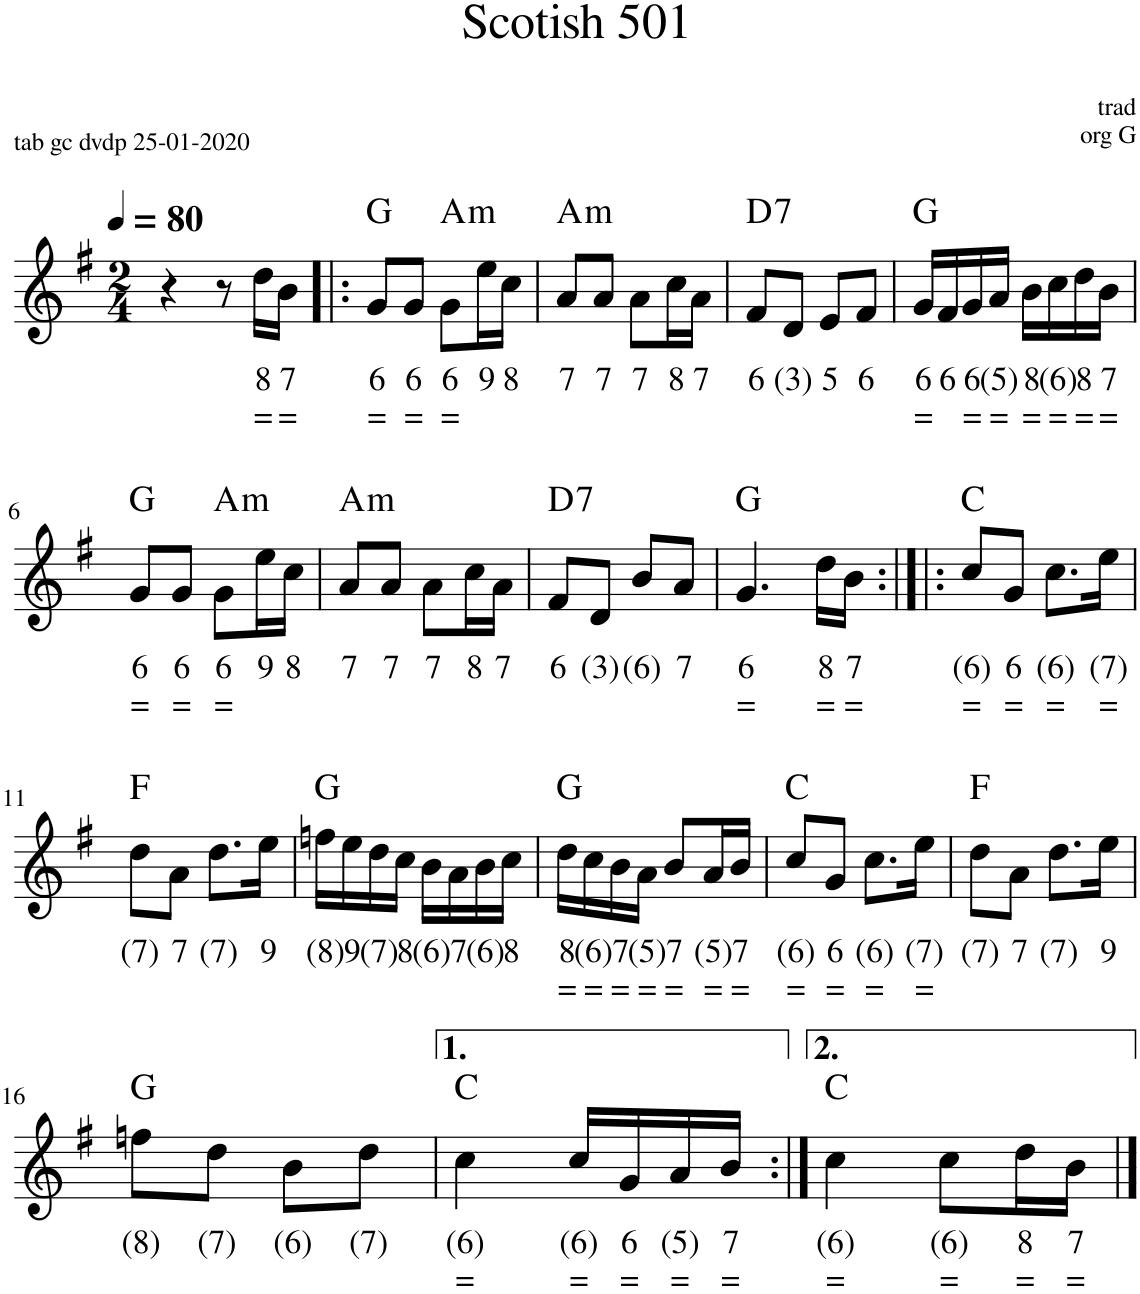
**kern	**text	**text	**harte
*part1	*part1	*part1	*part1
*staff1	*staff1	*staff1	*
*I"Stem	*	*	*
*I'Stm.	*	*	*
*clefG2	*	*	*
*k[f#]	*	*	*
*M2/4	*	*	*
*MM80	*	*	*
=1	=1	=1	=1
4r	.	.	.
8r	.	.	.
!	!LO:LY:b	!LO:LY:b	!
16dd\LL	8	=	.
!	!LO:LY:b	!LO:LY:b	!
16b\JJ	7	=	.
=2!|:	=2!|:	=2!|:	=2!|:
!	!LO:LY:b	!LO:LY:b	!
8g/L	6	=	G:maj
!	!LO:LY:b	!LO:LY:b	!
8g/J	6	=	.
!	!LO:LY:b	!LO:LY:b	!LO:H:kt=m
8g\L	6	=	A:min
!	!LO:LY:b	!	!
16ee\L	9	.	.
!	!LO:LY:b	!	!
16cc\JJ	8	.	.
=3	=3	=3	=3
!	!LO:LY:b	!	!LO:H:kt=m
8a/L	7	.	A:min
!	!LO:LY:b	!	!
8a/J	7	.	.
!	!LO:LY:b	!	!
8a\L	7	.	.
!	!LO:LY:b	!	!
16cc\L	8	.	.
!	!LO:LY:b	!	!
16a\JJ	7	.	.
=4	=4	=4	=4
!	!LO:LY:b	!	!LO:H:kt=7
8f#/L	6	.	D:7
!	!LO:LY:b	!	!
8d/J	(3)	.	.
!	!LO:LY:b	!	!
8e/L	5	.	.
!	!LO:LY:b	!	!
8f#/J	6	.	.
=5	=5	=5	=5
!	!LO:LY:b	!LO:LY:b	!
16g/LL	6	=	G:maj
!	!LO:LY:b	!	!
16f#/	6	.	.
!	!LO:LY:b	!LO:LY:b	!
16g/	6	=	.
!	!LO:LY:b	!LO:LY:b	!
16a/JJ	(5)	=	.
!	!LO:LY:b	!LO:LY:b	!
16b\LL	8	=	.
!	!LO:LY:b	!LO:LY:b	!
16cc\	(6)	=	.
!	!LO:LY:b	!LO:LY:b	!
16dd\	8	=	.
!	!LO:LY:b	!LO:LY:b	!
16b\JJ	7	=	.
!!LO:LB:g=z
=6	=6	=6	=6
!	!LO:LY:b	!LO:LY:b	!
8g/L	6	=	G:maj
!	!LO:LY:b	!LO:LY:b	!
8g/J	6	=	.
!	!LO:LY:b	!LO:LY:b	!LO:H:kt=m
8g\L	6	=	A:min
!	!LO:LY:b	!	!
16ee\L	9	.	.
!	!LO:LY:b	!	!
16cc\JJ	8	.	.
=7	=7	=7	=7
!	!LO:LY:b	!	!LO:H:kt=m
8a/L	7	.	A:min
!	!LO:LY:b	!	!
8a/J	7	.	.
!	!LO:LY:b	!	!
8a\L	7	.	.
!	!LO:LY:b	!	!
16cc\L	8	.	.
!	!LO:LY:b	!	!
16a\JJ	7	.	.
=8	=8	=8	=8
!	!LO:LY:b	!	!LO:H:kt=7
8f#/L	6	.	D:7
!	!LO:LY:b	!	!
8d/J	(3)	.	.
!	!LO:LY:b	!	!
8b/L	(6)	.	.
!	!LO:LY:b	!	!
8a/J	7	.	.
=9	=9	=9	=9
!	!LO:LY:b	!LO:LY:b	!
4.g/	6	=	G:maj
!	!LO:LY:b	!LO:LY:b	!
16dd\LL	8	=	.
!	!LO:LY:b	!LO:LY:b	!
16b\JJ	7	=	.
=10:|!|:	=10:|!|:	=10:|!|:	=10:|!|:
!	!LO:LY:b	!LO:LY:b	!
8cc/L	(6)	=	C:maj
!	!LO:LY:b	!LO:LY:b	!
8g/J	6	=	.
!	!LO:LY:b	!LO:LY:b	!
8.cc\L	(6)	=	.
!	!LO:LY:b	!LO:LY:b	!
16ee\Jk	(7)	=	.
!!LO:LB:g=z
=11	=11	=11	=11
!	!LO:LY:b	!	!
8dd\L	(7)	.	F:maj
!	!LO:LY:b	!	!
8a\J	7	.	.
!	!LO:LY:b	!	!
8.dd\L	(7)	.	.
!	!LO:LY:b	!	!
16ee\Jk	9	.	.
=12	=12	=12	=12
!	!LO:LY:b	!	!
16ffn\LL	(8)	.	G:maj
!	!LO:LY:b	!	!
16ee\	9	.	.
!	!LO:LY:b	!	!
16dd\	(7)	.	.
!	!LO:LY:b	!	!
16cc\JJ	8	.	.
!	!LO:LY:b	!	!
16b\LL	(6)	.	.
!	!LO:LY:b	!	!
16a\	7	.	.
!	!LO:LY:b	!	!
16b\	(6)	.	.
!	!LO:LY:b	!	!
16cc\JJ	8	.	.
=13	=13	=13	=13
!	!LO:LY:b	!LO:LY:b	!
16dd\LL	8	=	G:maj
!	!LO:LY:b	!LO:LY:b	!
16cc\	(6)	=	.
!	!LO:LY:b	!LO:LY:b	!
16b\	7	=	.
!	!LO:LY:b	!LO:LY:b	!
16a\JJ	(5)	=	.
!	!LO:LY:b	!LO:LY:b	!
8b/L	7	=	.
!	!LO:LY:b	!LO:LY:b	!
16a/L	(5)	=	.
!	!LO:LY:b	!LO:LY:b	!
16b/JJ	7	=	.
=14	=14	=14	=14
!	!LO:LY:b	!LO:LY:b	!
8cc/L	(6)	=	C:maj
!	!LO:LY:b	!LO:LY:b	!
8g/J	6	=	.
!	!LO:LY:b	!LO:LY:b	!
8.cc\L	(6)	=	.
!	!LO:LY:b	!LO:LY:b	!
16ee\Jk	(7)	=	.
=15	=15	=15	=15
!	!LO:LY:b	!	!
8dd\L	(7)	.	F:maj
!	!LO:LY:b	!	!
8a\J	7	.	.
!	!LO:LY:b	!	!
8.dd\L	(7)	.	.
!	!LO:LY:b	!	!
16ee\Jk	9	.	.
!!LO:LB:g=z
=16	=16	=16	=16
!	!LO:LY:b	!	!
8ffn\L	(8)	.	G:maj
!	!LO:LY:b	!	!
8dd\J	(7)	.	.
!	!LO:LY:b	!	!
8b\L	(6)	.	.
!	!LO:LY:b	!	!
8dd\J	(7)	.	.
=17	=17	=17	=17
!	!LO:LY:b	!LO:LY:b	!
4cc\	(6)	=	C:maj
!	!LO:LY:b	!LO:LY:b	!
16cc/LL	(6)	=	.
!	!LO:LY:b	!LO:LY:b	!
16g/	6	=	.
!	!LO:LY:b	!LO:LY:b	!
16a/	(5)	=	.
!	!LO:LY:b	!LO:LY:b	!
16b/JJ	7	=	.
=18:|!	=18:|!	=18:|!	=18:|!
!	!LO:LY:b	!LO:LY:b	!
4cc\	(6)	=	C:maj
!	!LO:LY:b	!LO:LY:b	!
8cc\L	(6)	=	.
!	!LO:LY:b	!LO:LY:b	!
16dd\L	8	=	.
!	!LO:LY:b	!LO:LY:b	!
16b\JJ	7	=	.
==	==	==	==
*-	*-	*-	*-
